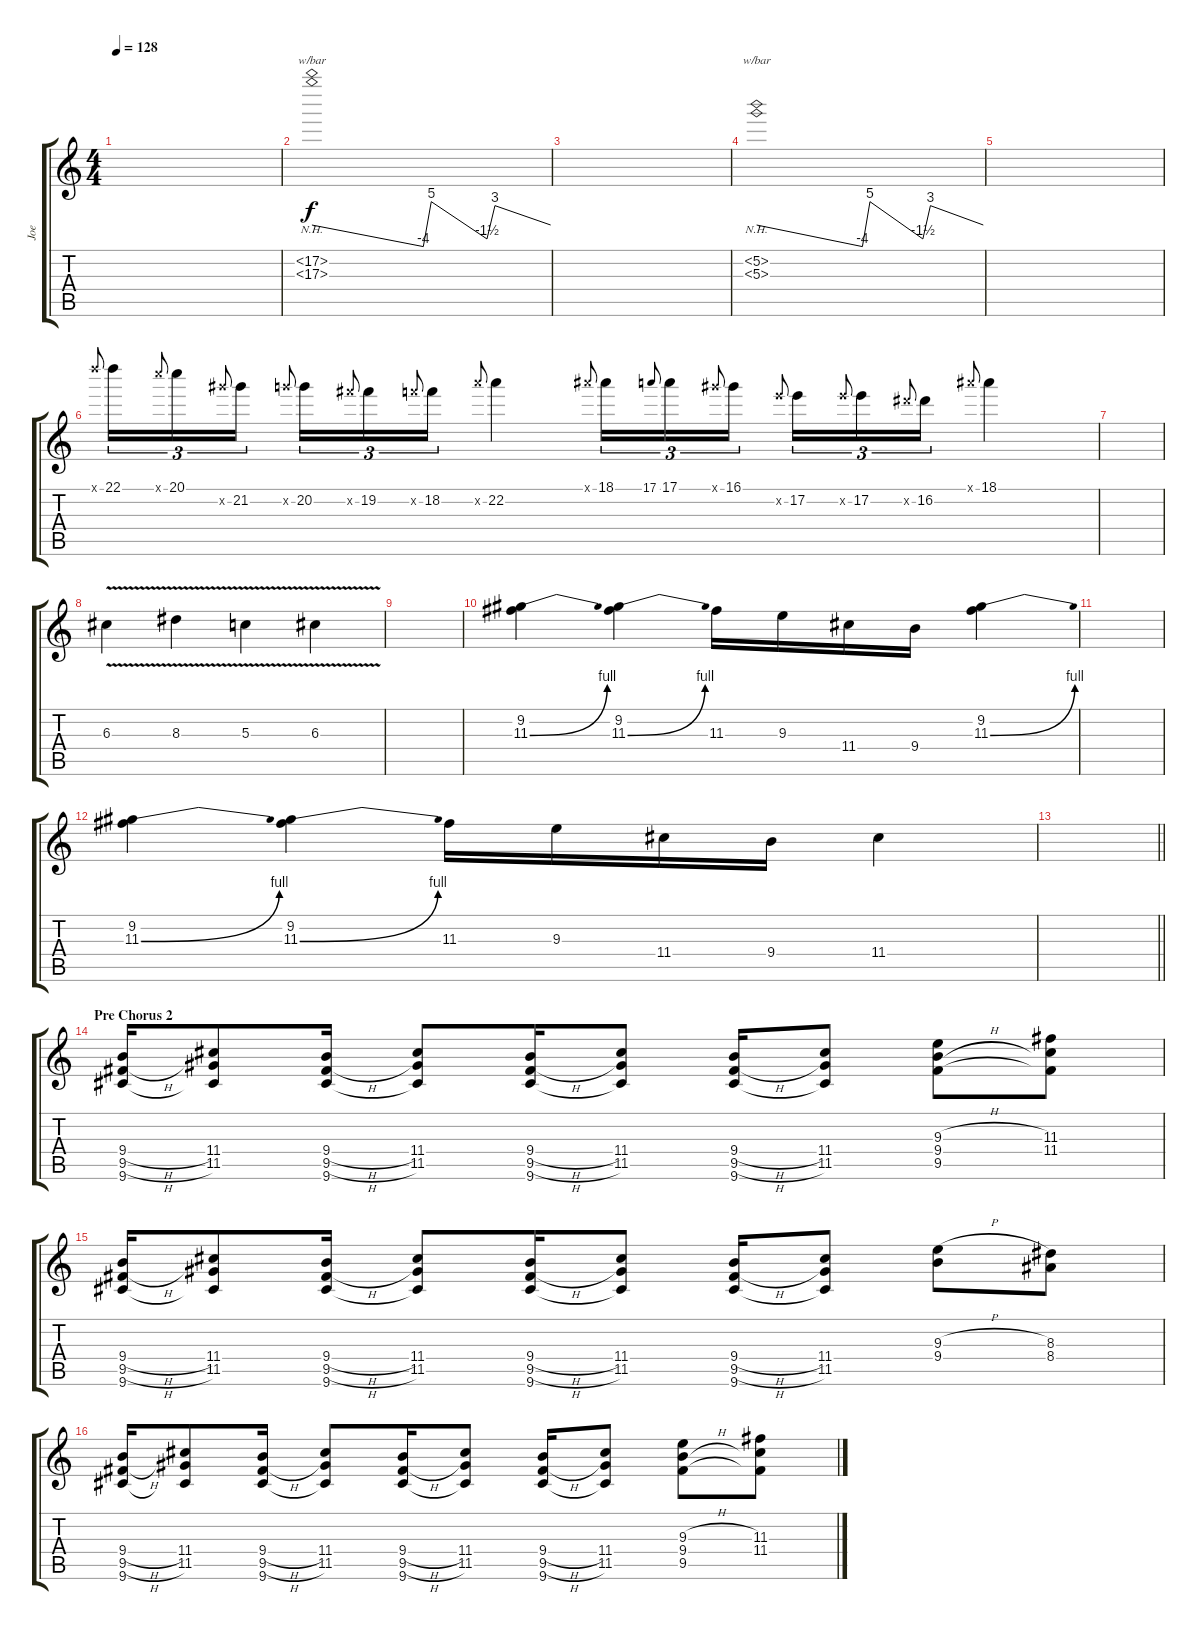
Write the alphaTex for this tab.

\track ("Joe" "Joe") {instrument distortionguitar}
\staff {score tabs}
\tuning (E4 B3 G3 D3 A2 E2) {hide}
\ts (4 4)
\tempo 128
\clef g2
\ks c
|
(17.2{nh} 17.3{nh}).1{tbe (custom default 0 0 28 -16 30 20 44 -6 46 12 60 0)} |
|
(5.2{nh} 5.3{nh}).1{tbe (custom default 0 0 28 -16 30 20 44 -6 46 12 60 0)} |
|
22.1{x}.8{gr onbeat} 22.1.16{tu (3 2)} 20.1{x}.8{gr onbeat} 20.1.16{tu (3 2)} 21.2{x}.8{gr onbeat} 21.2.16{tu (3 2)} 20.2{x}.8{gr onbeat beam splitsecondary} 20.2.16{tu (3 2)} 19.2{x}.8{gr onbeat} 19.2.16{tu (3 2)} 18.2{x}.8{gr onbeat} 18.2.16{tu (3 2)} 22.2{x}.8{gr onbeat} 22.2.4 18.1{x}.8{gr onbeat} 18.1.16{tu (3 2)} 17.1.8{gr onbeat} 17.1.16{tu (3 2)} 16.1{x}.8{gr onbeat} 16.1.16{tu (3 2)} 17.2{x}.8{gr onbeat beam splitsecondary} 17.2.16{tu (3 2)} 17.2{x}.8{gr onbeat} 17.2.16{tu (3 2)} 16.2{x}.8{gr onbeat} 16.2.16{tu (3 2)} 18.1{x}.8{gr onbeat} 18.1.4 |
|
6.3{v}.4 8.3{v}.4 5.3{v}.4 6.3{v}.4 |
|
(9.2 11.3{be (bend 0 0 60 4)}).4 (9.2 11.3{be (bend 0 0 60 4)}).4 11.3.16 9.3.16 11.4.16 9.4.16 (9.2 11.3{be (bend 0 0 60 4)}).4 |
|
(9.2 11.3{be (bend 0 0 60 4)}).4 (9.2 11.3{be (bend 0 0 60 4)}).4 11.3.16 9.3.16 11.4.16 9.4.16 11.4.4 |
\barLineRight lightlight
|
\section ("" "Pre Chorus 2")
(9.4{h} 9.5{h} 9.6).16 (11.4 11.5 9.6{t}).8 (9.4{h} 9.5{h} 9.6).16 (11.4 11.5 9.6{t}).8 (9.4{h} 9.5{h} 9.6).16 (11.4 11.5 9.6{t}).8 (9.4{h} 9.5{h} 9.6).16 (11.4 11.5 9.6{t}).8 (9.3{h} 9.4{h} 9.5).8 (11.3 11.4 9.5{t}).8 |
(9.4{h} 9.5{h} 9.6).16 (11.4 11.5 9.6{t}).8 (9.4{h} 9.5{h} 9.6).16 (11.4 11.5 9.6{t}).8 (9.4{h} 9.5{h} 9.6).16 (11.4 11.5 9.6{t}).8 (9.4{h} 9.5{h} 9.6).16 (11.4 11.5 9.6{t}).8 (9.3{h} 9.4).8 (8.3 8.4).8 |
(9.4{h} 9.5{h} 9.6).16 (11.4 11.5 9.6{t}).8 (9.4{h} 9.5{h} 9.6).16 (11.4 11.5 9.6{t}).8 (9.4{h} 9.5{h} 9.6).16 (11.4 11.5 9.6{t}).8 (9.4{h} 9.5{h} 9.6).16 (11.4 11.5 9.6{t}).8 (9.3{h} 9.4{h} 9.5).8 (11.3 11.4 9.5{t}).8
